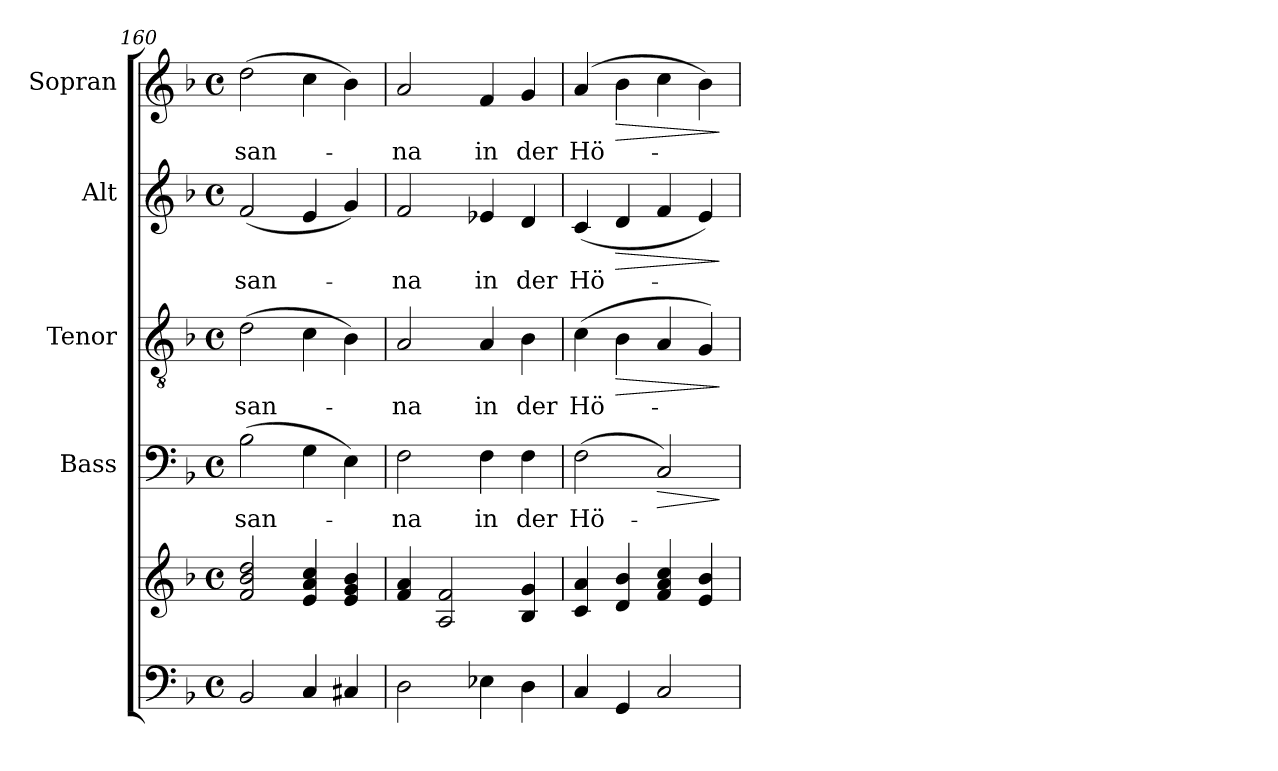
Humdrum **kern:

**kern	**kern	**kern	**text	**dynam	**kern	**text	**dynam	**kern	**text	**dynam	**kern	**text	**dynam
*part5	*part5	*part4	*part4	*part4	*part3	*part3	*part3	*part2	*part2	*part2	*part1	*part1	*part1
*staff6	*staff5	*staff4	*staff4	*staff4	*staff3	*staff3	*staff3	*staff2	*staff2	*staff2	*staff1	*staff1	*staff1
*	*	*I"Bass	*	*	*I"Tenor	*	*	*I"Alt	*	*	*I"Sopran	*	*
*	*	*I'B.	*	*	*I'T.	*	*	*I'A.	*	*	*I'S.	*	*
*clefF4	*clefG2	*clefF4	*	*	*clefGv2	*	*	*clefG2	*	*	*clefG2	*	*
*k[b-]	*k[b-]	*k[b-]	*	*	*k[b-]	*	*	*k[b-]	*	*	*k[b-]	*	*
*F:	*F:	*F:	*	*	*F:	*	*	*F:	*	*	*F:	*	*
*M4/4	*M4/4	*M4/4	*	*	*M4/4	*	*	*M4/4	*	*	*M4/4	*	*
*met(c)	*met(c)	*met(c)	*	*	*met(c)	*	*	*met(c)	*	*	*met(c)	*	*
=160	=160	=160	=160	=160	=160	=160	=160	=160	=160	=160	=160	=160	=160
!	!	!	!LO:LY:b	!	!	!LO:LY:b	!	!	!LO:LY:b	!	!	!LO:LY:b	!
2BB-/	2f/ 2b-/ 2dd/	(>2B-\	-san-	.	(>2d\	-san-	.	(<2f/	-san-	.	(>2dd\	-san-	.
4C/	4e/ 4a/ 4cc/	4G\	.	.	4c\	.	.	4e/	.	.	4cc\	.	.
4C#X/	4e/ 4g/ 4b-/	4E\)	.	.	4B-\)	.	.	4g/)	.	.	4b-\)	.	.
=161	=161	=161	=161	=161	=161	=161	=161	=161	=161	=161	=161	=161	=161
!	!	!	!LO:LY:b	!	!	!LO:LY:b	!	!	!LO:LY:b	!	!	!LO:LY:b	!
2D\	4f/ 4a/	2F\	-na	.	2A/	-na	.	2f/	-na	.	2a/	-na	.
.	2A/ 2f/	.	.	.	.	.	.	.	.	.	.	.	.
!	!	!	!LO:LY:b	!	!	!LO:LY:b	!	!	!LO:LY:b	!	!	!LO:LY:b	!
4E-X\	.	4F\	in	.	4A/	in	.	4e-X/	in	.	4f/	in	.
!	!	!	!LO:LY:b	!	!	!LO:LY:b	!	!	!LO:LY:b	!	!	!LO:LY:b	!
4D\	4B-/ 4g/	4F\	der	.	4B-\	der	.	4d/	der	.	4g/	der	.
=162	=162	=162	=162	=162	=162	=162	=162	=162	=162	=162	=162	=162	=162
!	!	!	!LO:LY:b	!	!	!LO:LY:b	!	!	!LO:LY:b	!	!	!LO:LY:b	!
4C/	4c/ 4a/	(>2F\	Hö-	.	(>4c\	Hö-	.	(<4c/	Hö-	.	(4a/	Hö-	.
!	!	!	!	!	!	!	!LO:HP:b	!	!	!LO:HP:b	!	!	!LO:HP:b
4GG/	4d/ 4b-/	.	.	.	4B-\	.	>	4d/	.	>	4b-\	.	>
!	!	!	!	!LO:HP:b	!	!	!	!	!	!	!	!	!
2C/	4f/ 4a/ 4cc/	2C/)	.	>	4A/	.	.	4f/	.	.	4cc\	.	.
.	4e/ 4b-/	.	.	.	4G/)	.	.	4e/)	.	.	4b-\)	.	.
.	.	.	.	]	.	.	]	.	.	]	.	.	]
=	=	=	=	=	=	=	=	=	=	=	=	=	=
*-	*-	*-	*-	*-	*-	*-	*-	*-	*-	*-	*-	*-	*-
